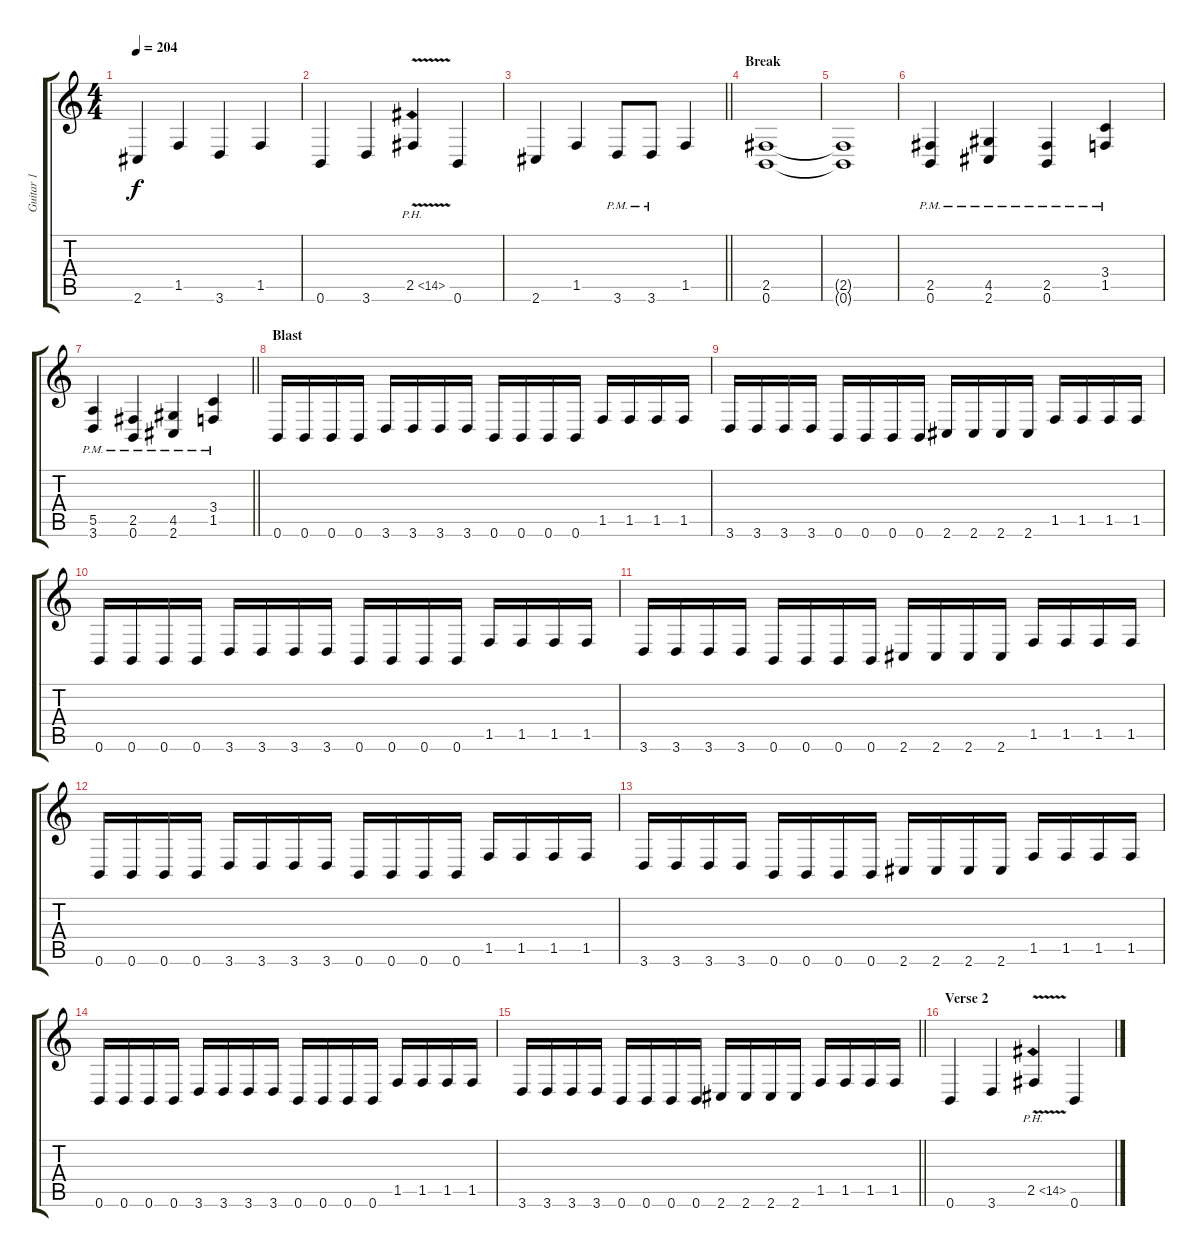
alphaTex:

\track ("Guitar 1" "Guitar 1") {instrument distortionguitar}
\staff {score tabs}
\tuning (B3 Gb3 D3 A2 E2 B1) {hide}
\ts (4 4)
\tempo 204
\clef g2
\ks c
2.6.4{dy f} 1.5.4 3.6.4 1.5.4 |
0.6.4 3.6.4 2.5{ph 12 v}.4 0.6.4 |
\barLineRight lightlight
2.6.4 1.5.4 3.6{pm}.8 3.6{pm}.8 1.5.4 |
\section ("" "Break")
(2.5 0.6).1 |
(2.5{t} 0.6{t}).1 |
(2.5{pm} 0.6{pm}).4{balance 7} (4.5{pm} 2.6{pm}).4 (2.5{pm} 0.6{pm}).4 (3.4{pm} 1.5{pm}).4 |
\barLineRight lightlight
(5.5{pm} 3.6{pm}).4 (2.5{pm} 0.6{pm}).4 (4.5{pm} 2.6{pm}).4 (3.4{pm} 1.5{pm}).4 |
\section ("" "Blast")
0.6.16{balance 5} 0.6.16 0.6.16 0.6.16 3.6.16 3.6.16 3.6.16 3.6.16 0.6.16 0.6.16 0.6.16 0.6.16 1.5.16 1.5.16 1.5.16 1.5.16 |
3.6.16 3.6.16 3.6.16 3.6.16 0.6.16 0.6.16 0.6.16 0.6.16 2.6.16 2.6.16 2.6.16 2.6.16 1.5.16 1.5.16 1.5.16 1.5.16 |
0.6.16 0.6.16 0.6.16 0.6.16 3.6.16 3.6.16 3.6.16 3.6.16 0.6.16 0.6.16 0.6.16 0.6.16 1.5.16 1.5.16 1.5.16 1.5.16 |
3.6.16 3.6.16 3.6.16 3.6.16 0.6.16 0.6.16 0.6.16 0.6.16 2.6.16 2.6.16 2.6.16 2.6.16 1.5.16 1.5.16 1.5.16 1.5.16 |
0.6.16 0.6.16 0.6.16 0.6.16 3.6.16 3.6.16 3.6.16 3.6.16 0.6.16 0.6.16 0.6.16 0.6.16 1.5.16 1.5.16 1.5.16 1.5.16 |
3.6.16 3.6.16 3.6.16 3.6.16 0.6.16 0.6.16 0.6.16 0.6.16 2.6.16 2.6.16 2.6.16 2.6.16 1.5.16 1.5.16 1.5.16 1.5.16 |
0.6.16 0.6.16 0.6.16 0.6.16 3.6.16 3.6.16 3.6.16 3.6.16 0.6.16 0.6.16 0.6.16 0.6.16 1.5.16 1.5.16 1.5.16 1.5.16 |
\barLineRight lightlight
3.6.16 3.6.16 3.6.16 3.6.16 0.6.16 0.6.16 0.6.16 0.6.16 2.6.16 2.6.16 2.6.16 2.6.16 1.5.16 1.5.16 1.5.16 1.5.16 |
\section ("" "Verse 2")
0.6.4 3.6.4 2.5{ph 12 v}.4 0.6.4
